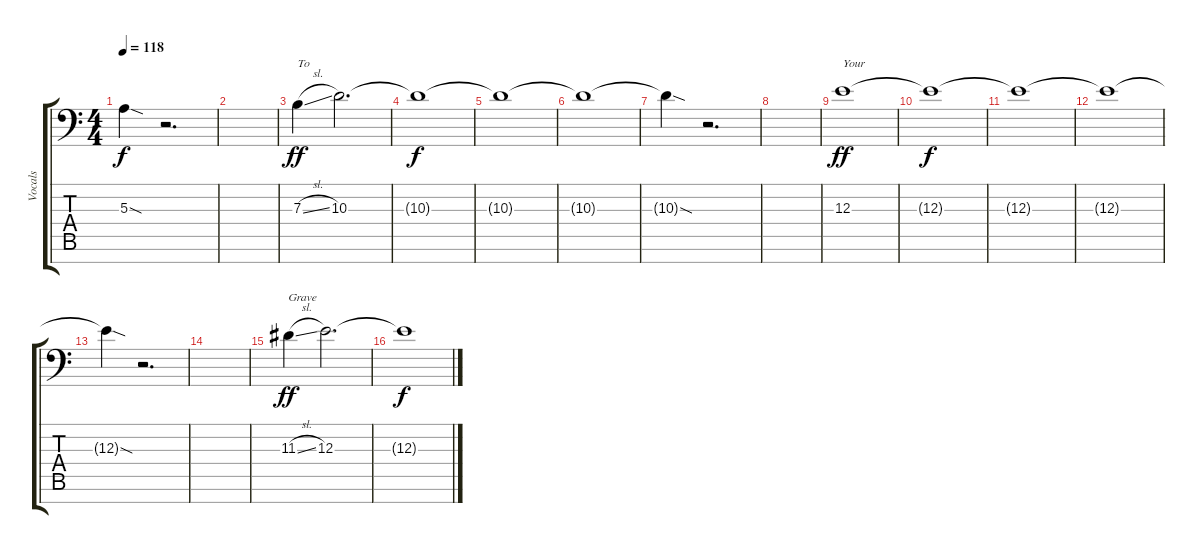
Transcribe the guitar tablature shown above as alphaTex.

\track ("Vocals" "Vocals") {instrument bassoon}
\staff {score tabs}
\tuning (D4 A3 E3 D3 A2 E2 A1) {hide}
\ts (4 4)
\tempo 118
\clef f4
\ks c
5.3{sod t}.4{dy f} r.2{d} |
|
7.3{sl}.4{txt "To" dy ff volume 16} 10.3.2{d} |
10.3{t}.1{dy f} |
10.3{t}.1 |
10.3{t}.1 |
10.3{sod t}.4 r.2{d} |
\section ("" "")
|
12.3.1{txt "Your" dy ff volume 16} |
12.3{t}.1{dy f} |
12.3{t}.1 |
12.3{t}.1 |
12.3{sod t}.4 r.2{d} |
|
11.3{sl}.4{txt "Grave" dy ff volume 16} 12.3.2{d} |
12.3{t}.1{dy f}
